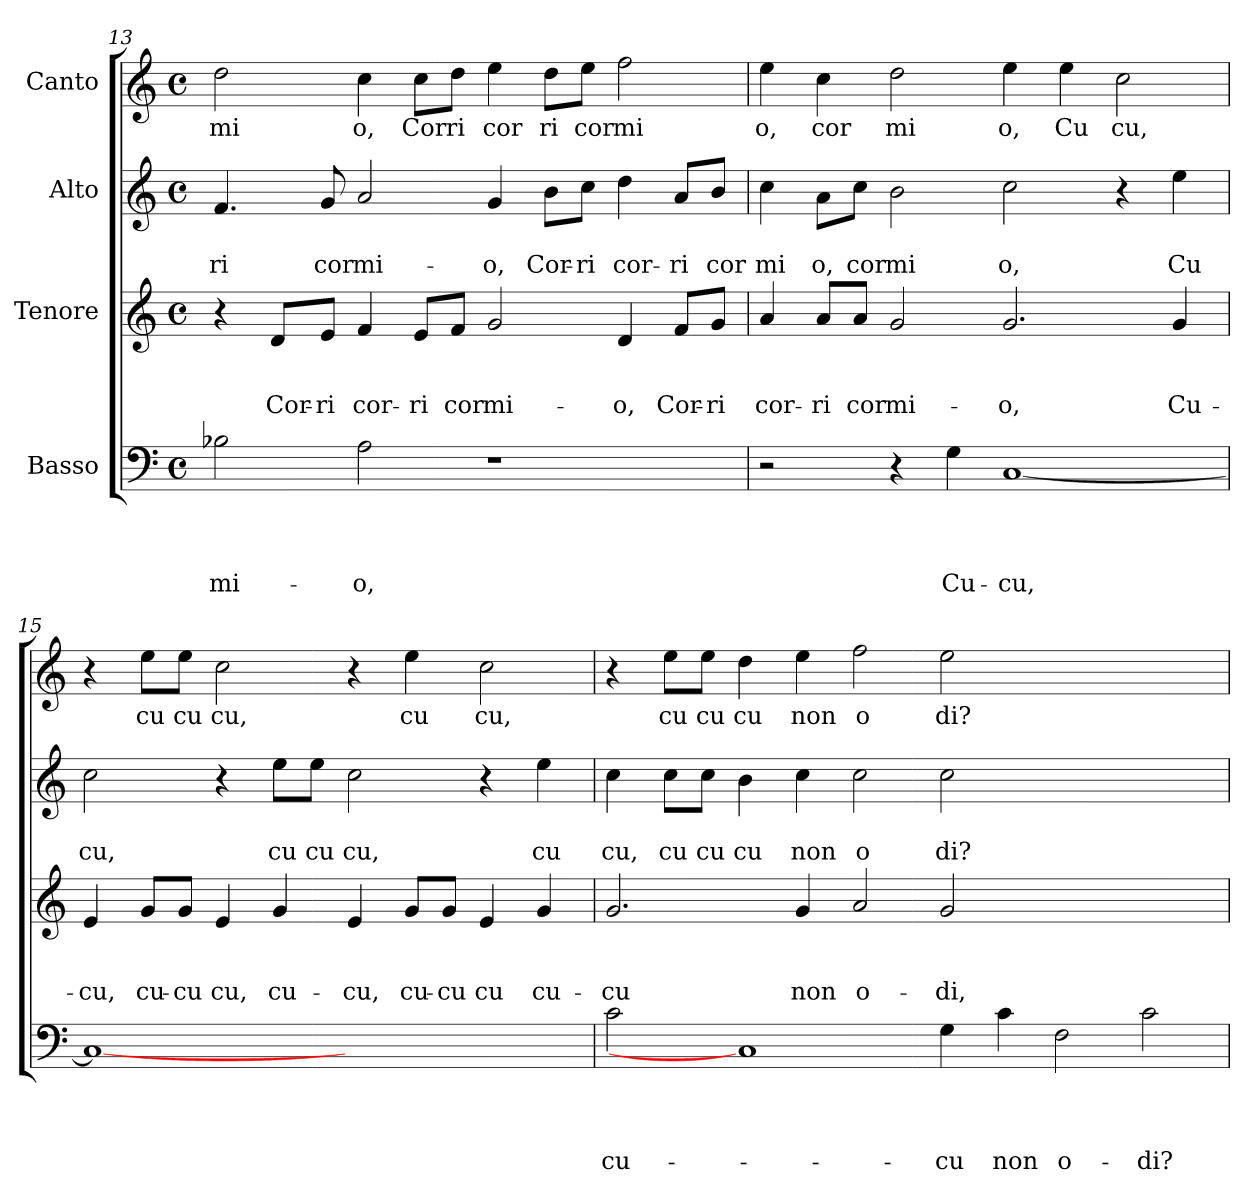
**kern	**text	**text	**text	**text	**kern	**text	**text	**text	**kern	**text	**text	**kern	**text
*part4	*part4	*part4	*part4	*part4	*part3	*part3	*part3	*part3	*part2	*part2	*part2	*part1	*part1
*staff4	*staff4	*staff4	*staff4	*staff4	*staff3	*staff3	*staff3	*staff3	*staff2	*staff2	*staff2	*staff1	*staff1
*I"Basso	*	*	*	*	*I"Tenore	*	*	*	*I"Alto	*	*	*I"Canto	*
*clefF4	*	*	*	*	*clefG2	*	*	*	*clefG2	*	*	*clefG2	*
*k[]	*	*	*	*	*k[]	*	*	*	*k[]	*	*	*k[]	*
*C:	*	*	*	*	*C:	*	*	*	*C:	*	*	*C:	*
*M4/4	*	*	*	*	*M4/4	*	*	*	*M4/4	*	*	*M4/4	*
*met(c)	*	*	*	*	*met(c)	*	*	*	*met(c)	*	*	*met(c)	*
=13	=13	=13	=13	=13	=13	=13	=13	=13	=13	=13	=13	=13	=13
!	!	!	!	!LO:LY:b	!	!	!	!	!	!	!LO:LY:b	!	!LO:LY:b
2B-X\	.	.	.	mi-	4r	.	.	.	4.f/	.	-ri	2dd\	mi
!	!	!	!	!	!	!	!	!LO:LY:b	!	!	!	!	!
.	.	.	.	.	8d/L	.	.	Cor-	.	.	.	.	.
!	!	!	!	!	!	!	!	!LO:LY:b	!	!	!LO:LY:b	!	!
.	.	.	.	.	8e/J	.	.	-ri	8g/	.	cor	.	.
!	!	!	!	!LO:LY:b	!	!	!	!LO:LY:b	!	!	!LO:LY:b	!	!LO:LY:b
2A\	.	.	.	-o,	4f/	.	.	cor-	2a/	.	mi-	4cc\	o,
!	!	!	!	!	!	!	!	!LO:LY:b	!	!	!	!	!LO:LY:b
.	.	.	.	.	8e/L	.	.	-ri	.	.	.	8cc\L	Cor
!	!	!	!	!	!	!	!	!LO:LY:b	!	!	!	!	!LO:LY:b
.	.	.	.	.	8f/J	.	.	cor	.	.	.	8dd\J	ri
!	!	!	!	!	!	!	!	!LO:LY:b	!	!	!LO:LY:b	!	!LO:LY:b
1r	.	.	.	.	2g/	.	.	mi-	4g/	.	-o,	4ee\	cor
!	!	!	!	!	!	!	!	!	!	!	!LO:LY:b	!	!LO:LY:b
.	.	.	.	.	.	.	.	.	8b\L	.	Cor-	8dd\L	ri
!	!	!	!	!	!	!	!	!	!	!	!LO:LY:b	!	!LO:LY:b
.	.	.	.	.	.	.	.	.	8cc\J	.	-ri	8ee\J	cor
!	!	!	!	!	!	!	!	!LO:LY:b	!	!	!LO:LY:b	!	!LO:LY:b
.	.	.	.	.	4d/	.	.	-o,	4dd\	.	cor-	2ff\	mi
!	!	!	!	!	!	!	!	!LO:LY:b	!	!	!LO:LY:b	!	!
.	.	.	.	.	8f/L	.	.	Cor-	8a/L	.	-ri	.	.
!	!	!	!	!	!	!	!	!LO:LY:b	!	!	!LO:LY:b	!	!
.	.	.	.	.	8g/J	.	.	-ri	8b/J	.	cor	.	.
!!LO:LB:g=z
=14	=14	=14	=14	=14	=14	=14	=14	=14	=14	=14	=14	=14	=14
!	!	!	!	!	!	!	!	!LO:LY:b	!	!	!LO:LY:b	!	!LO:LY:b
2r	.	.	.	.	4a/	.	.	cor-	4cc\	.	mi	4ee\	o,
!	!	!	!	!	!	!	!	!LO:LY:b	!	!	!LO:LY:b	!	!LO:LY:b
.	.	.	.	.	8a/L	.	.	-ri	8a\L	.	o,	4cc\	cor
!	!	!	!	!	!	!	!	!LO:LY:b	!	!	!LO:LY:b	!	!
.	.	.	.	.	8a/J	.	.	cor	8cc\J	.	cor	.	.
!	!	!	!	!	!	!	!	!LO:LY:b	!	!	!LO:LY:b	!	!LO:LY:b
4r	.	.	.	.	2g/	.	.	mi-	2b\	.	mi	2dd\	mi
!	!	!	!	!LO:LY:b	!	!	!	!	!	!	!	!	!
4G\	.	.	.	Cu-	.	.	.	.	.	.	.	.	.
!	!	!	!	!LO:LY:b	!	!	!	!LO:LY:b	!	!	!LO:LY:b	!	!LO:LY:b
[<1C	.	.	.	-cu,	2.g/	.	.	-o,	2cc\	.	o,	4ee\	o,
!	!	!	!	!	!	!	!	!	!	!	!	!	!LO:LY:b
.	.	.	.	.	.	.	.	.	.	.	.	4ee\	Cu
!	!	!	!	!	!	!	!	!	!	!	!	!	!LO:LY:b
.	.	.	.	.	.	.	.	.	4r	.	.	2cc\	cu,
!	!	!	!	!	!	!	!	!LO:LY:b	!	!	!LO:LY:b	!	!
.	.	.	.	.	4g/	.	.	Cu-	4ee\	.	Cu	.	.
=15	=15	=15	=15	=15	=15	=15	=15	=15	=15	=15	=15	=15	=15
!	!	!	!	!	!	!	!	!LO:LY:b	!	!	!LO:LY:b	!	!
1C_	.	.	.	.	4e/	.	.	-cu,	2cc\	.	cu,	4r	.
!	!	!	!	!	!	!	!	!LO:LY:b	!	!	!	!	!LO:LY:b
.	.	.	.	.	8g/L	.	.	cu-	.	.	.	8ee\L	cu
!	!	!	!	!	!	!	!	!LO:LY:b	!	!	!	!	!LO:LY:b
.	.	.	.	.	8g/J	.	.	-cu	.	.	.	8ee\J	cu
!	!	!	!	!	!	!	!	!LO:LY:b	!	!	!	!	!LO:LY:b
.	.	.	.	.	4e/	.	.	cu,	4r	.	.	2cc\	cu,
!	!	!	!	!	!	!	!	!LO:LY:b	!	!	!LO:LY:b	!	!
.	.	.	.	.	4g/	.	.	cu-	8ee\L	.	cu	.	.
!	!	!	!	!	!	!	!	!	!	!	!LO:LY:b	!	!
.	.	.	.	.	.	.	.	.	8ee\J	.	cu	.	.
!	!	!	!	!	!	!	!	!LO:LY:b	!	!	!LO:LY:b	!	!
1ryy	.	.	.	.	4e/	.	.	-cu,	2cc\	.	cu,	4r	.
!	!	!	!	!	!	!	!	!LO:LY:b	!	!	!	!	!LO:LY:b
.	.	.	.	.	8g/L	.	.	cu-	.	.	.	4ee\	cu
!	!	!	!	!	!	!	!	!LO:LY:b	!	!	!	!	!
.	.	.	.	.	8g/J	.	.	-cu	.	.	.	.	.
!	!	!	!	!	!	!	!	!LO:LY:b	!	!	!	!	!LO:LY:b
.	.	.	.	.	4e/	.	.	cu	4r	.	.	2cc\	cu,
!	!	!	!	!	!	!	!	!LO:LY:b	!	!	!LO:LY:b	!	!
.	.	.	.	.	4g/	.	.	cu-	4ee\	.	cu	.	.
=16	=16	=16	=16	=16	=16	=16	=16	=16	=16	=16	=16	=16	=16
!	!	!	!	!LO:LY:b	!	!	!	!LO:LY:b	!	!	!LO:LY:b	!	!
2c\	.	.	.	cu-	2.g/	.	.	-cu	4cc\	.	cu,	4r	.
!	!	!	!	!	!	!	!	!	!	!	!LO:LY:b	!	!LO:LY:b
.	.	.	.	.	.	.	.	.	8cc\L	.	cu	8ee\L	cu
!	!	!	!	!	!	!	!	!	!	!	!LO:LY:b	!	!LO:LY:b
.	.	.	.	.	.	.	.	.	8cc\J	.	cu	8ee\J	cu
!	!	!	!	!	!	!	!	!	!	!	!LO:LY:b	!	!LO:LY:b
1C]	.	.	.	.	.	.	.	.	4b\	.	cu	4dd\	cu
!	!	!	!	!	!	!	!	!LO:LY:b	!	!	!LO:LY:b	!	!LO:LY:b
.	.	.	.	.	4g/	.	.	non	4cc\	.	non	4ee\	non
!	!	!	!	!	!	!	!	!LO:LY:b	!	!	!LO:LY:b	!	!LO:LY:b
.	.	.	.	.	2a/	.	.	o-	2cc\	.	o	2ff\	o
!	!	!	!	!LO:LY:b	!	!	!	!LO:LY:b	!	!	!LO:LY:b	!	!LO:LY:b
4G\	.	.	.	-cu	2g/	.	.	-di,	2cc\	.	di?	2ee\	di?
!	!	!	!	!LO:LY:b	!	!	!	!	!	!	!	!	!
4c\	.	.	.	non	.	.	.	.	.	.	.	.	.
!	!	!	!	!LO:LY:b	!	!	!	!	!	!	!	!	!
2F\	.	.	.	o-	1ryy	.	.	.	1ryy	.	.	1ryy	.
!	!	!	!	!LO:LY:b	!	!	!	!	!	!	!	!	!
2c\	.	.	.	-di?	.	.	.	.	.	.	.	.	.
=	=	=	=	=	=	=	=	=	=	=	=	=	=
*-	*-	*-	*-	*-	*-	*-	*-	*-	*-	*-	*-	*-	*-
